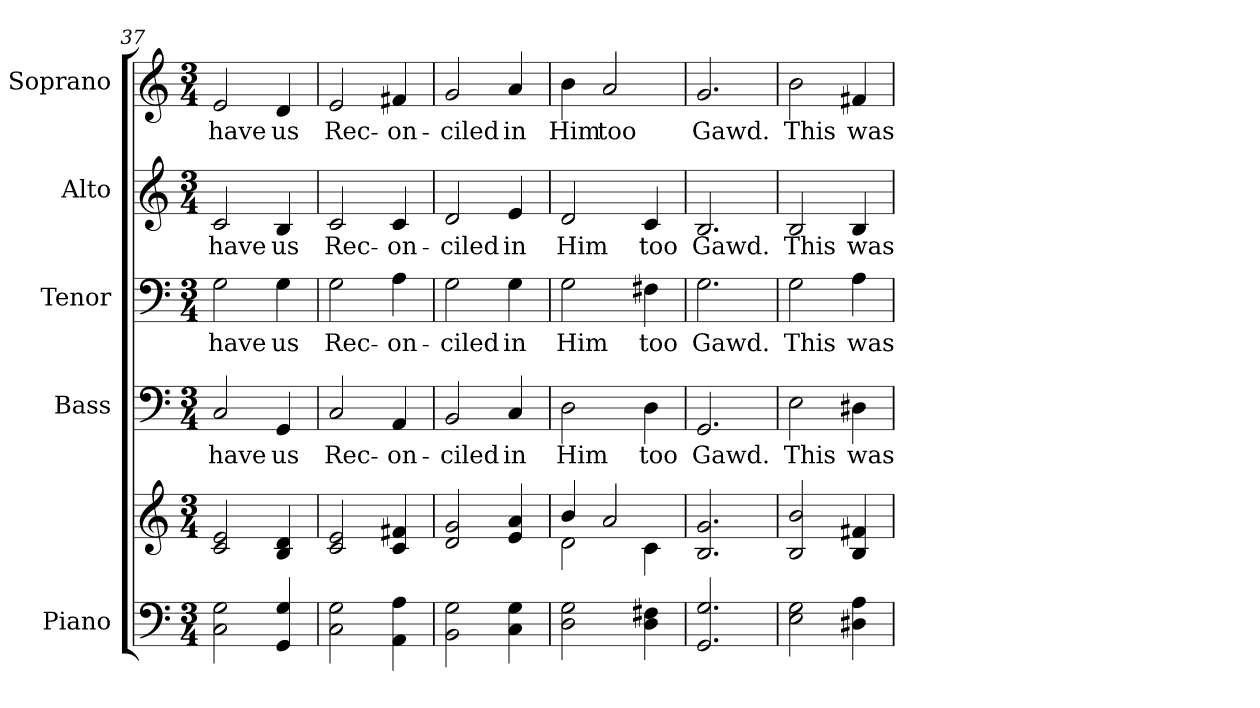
**kern	**kern	**kern	**text	**kern	**text	**kern	**text	**kern	**text
*part5	*part5	*part4	*part4	*part3	*part3	*part2	*part2	*part1	*part1
*staff6	*staff5	*staff4	*staff4	*staff3	*staff3	*staff2	*staff2	*staff1	*staff1
*I"Piano	*	*I"Bass	*	*I"Tenor	*	*I"Alto	*	*I"Soprano	*
*I'Pno.	*	*I'B.	*	*I'T.	*	*I'A.	*	*I'S.	*
!!LO:PB:g=z
*clefF4	*clefG2	*clefF4	*	*clefF4	*	*clefG2	*	*clefG2	*
*k[]	*k[]	*k[]	*	*k[]	*	*k[]	*	*k[]	*
*C:	*C:	*C:	*	*C:	*	*C:	*	*C:	*
*M3/4	*M3/4	*M3/4	*	*M3/4	*	*M3/4	*	*M3/4	*
=37	=37	=37	=37	=37	=37	=37	=37	=37	=37
!	!	!	!LO:LY:b:color=#000000	!	!	!	!	!	!
!	!	!	!	!	!LO:LY:b:color=#000000	!	!	!	!
!	!	!	!	!	!	!	!LO:LY:b:color=#000000	!	!
!	!	!	!	!	!	!	!	!	!LO:LY:b:color=#000000
2Ci\ 2Gi	2ci/ 2ei	2Ci/	have	2Gi\	have	2ci/	have	2ei/	have
!	!	!	!LO:LY:b:color=#000000	!	!	!	!	!	!
!	!	!	!	!	!LO:LY:b:color=#000000	!	!	!	!
!	!	!	!	!	!	!	!LO:LY:b:color=#000000	!	!
!	!	!	!	!	!	!	!	!	!LO:LY:b:color=#000000
4GGi/ 4Gi	4Bi/ 4di	4GGi/	us	4Gi\	us	4Bi/	us	4di/	us
=38	=38	=38	=38	=38	=38	=38	=38	=38	=38
!	!	!	!LO:LY:b:color=#000000	!	!	!	!	!	!
!	!	!	!	!	!LO:LY:b:color=#000000	!	!	!	!
!	!	!	!	!	!	!	!LO:LY:b:color=#000000	!	!
!	!	!	!	!	!	!	!	!	!LO:LY:b:color=#000000
2Ci\ 2Gi	2ci/ 2ei	2Ci/	Rec-	2Gi\	Rec-	2ci/	Rec-	2ei/	Rec-
!	!	!	!LO:LY:b:color=#000000	!	!	!	!	!	!
!	!	!	!	!	!LO:LY:b:color=#000000	!	!	!	!
!	!	!	!	!	!	!	!LO:LY:b:color=#000000	!	!
!	!	!	!	!	!	!	!	!	!LO:LY:b:color=#000000
4AAi\ 4Ai	4ci/ 4f#Xi	4AAi/	-on-	4Ai\	-on-	4ci/	-on-	4f#Xi/	-on-
=39	=39	=39	=39	=39	=39	=39	=39	=39	=39
!	!	!	!LO:LY:b:color=#000000	!	!	!	!	!	!
!	!	!	!	!	!LO:LY:b:color=#000000	!	!	!	!
!	!	!	!	!	!	!	!LO:LY:b:color=#000000	!	!
!	!	!	!	!	!	!	!	!	!LO:LY:b:color=#000000
2BBi\ 2Gi	2di/ 2gi	2BBi/	-ciled	2Gi\	-ciled	2di/	-ciled	2gi/	-ciled
!	!	!	!LO:LY:b:color=#000000	!	!	!	!	!	!
!	!	!	!	!	!LO:LY:b:color=#000000	!	!	!	!
!	!	!	!	!	!	!	!LO:LY:b:color=#000000	!	!
!	!	!	!	!	!	!	!	!	!LO:LY:b:color=#000000
4Ci\ 4Gi	4ei/ 4ai	4Ci/	in	4Gi\	in	4ei/	in	4ai/	in
!!LO:PB:g=z
=40	=40	=40	=40	=40	=40	=40	=40	=40	=40
*	*^	*	*	*	*	*	*	*	*
!	!	!	!	!LO:LY:b:color=#000000	!	!	!	!	!	!
!	!	!	!	!	!	!LO:LY:b:color=#000000	!	!	!	!
!	!	!	!	!	!	!	!	!LO:LY:b:color=#000000	!	!
!	!	!	!	!	!	!	!	!	!	!LO:LY:b:color=#000000
2Di\ 2Gi	4bi/	2di\	2Di\	Him	2Gi\	Him	2di/	Him	4bi\	Him
!	!	!	!	!	!	!	!	!	!	!LO:LY:b:color=#000000
.	2ai/	.	.	.	.	.	.	.	2ai/	too
!	!	!	!	!LO:LY:b:color=#000000	!	!	!	!	!	!
!	!	!	!	!	!	!LO:LY:b:color=#000000	!	!	!	!
!	!	!	!	!	!	!	!	!LO:LY:b:color=#000000	!	!
4Di\ 4F#Xi	.	4ci\	4Di\	too	4F#Xi\	too	4ci/	too	.	.
*	*v	*v	*	*	*	*	*	*	*	*
=41	=41	=41	=41	=41	=41	=41	=41	=41	=41
*	*^	*	*	*	*	*	*	*	*
!	!	!	!	!LO:LY:b:color=#000000	!	!	!	!	!	!
*	*v	*v	*	*	*	*	*	*	*	*
*	*^	*	*	*	*	*	*	*	*
!	!	!	!	!	!	!LO:LY:b:color=#000000	!	!	!	!
*	*v	*v	*	*	*	*	*	*	*	*
*	*^	*	*	*	*	*	*	*	*
!	!	!	!	!	!	!	!	!LO:LY:b:color=#000000	!	!
*	*v	*v	*	*	*	*	*	*	*	*
*	*^	*	*	*	*	*	*	*	*
!	!	!	!	!	!	!	!	!	!	!LO:LY:b:color=#000000
*	*v	*v	*	*	*	*	*	*	*	*
2.GGi/ 2.Gi	2.Bi/ 2.gi	2.GGi/	Gawd.	2.Gi\	Gawd.	2.Bi/	Gawd.	2.gi/	Gawd.
=42	=42	=42	=42	=42	=42	=42	=42	=42	=42
!	!	!	!LO:LY:b:color=#000000	!	!	!	!	!	!
!	!	!	!	!	!LO:LY:b:color=#000000	!	!	!	!
!	!	!	!	!	!	!	!LO:LY:b:color=#000000	!	!
!	!	!	!	!	!	!	!	!	!LO:LY:b:color=#000000
2Ei\ 2Gi	2Bi/ 2bi	2Ei\	This	2Gi\	This	2Bi/	This	2bi\	This
!	!	!	!LO:LY:b:color=#000000	!	!	!	!	!	!
!	!	!	!	!	!LO:LY:b:color=#000000	!	!	!	!
!	!	!	!	!	!	!	!LO:LY:b:color=#000000	!	!
!	!	!	!	!	!	!	!	!	!LO:LY:b:color=#000000
4D#Xi\ 4Ai	4Bi/ 4f#Xi	4D#Xi\	was	4Ai\	was	4Bi/	was	4f#Xi/	was
=	=	=	=	=	=	=	=	=	=
*-	*-	*-	*-	*-	*-	*-	*-	*-	*-
